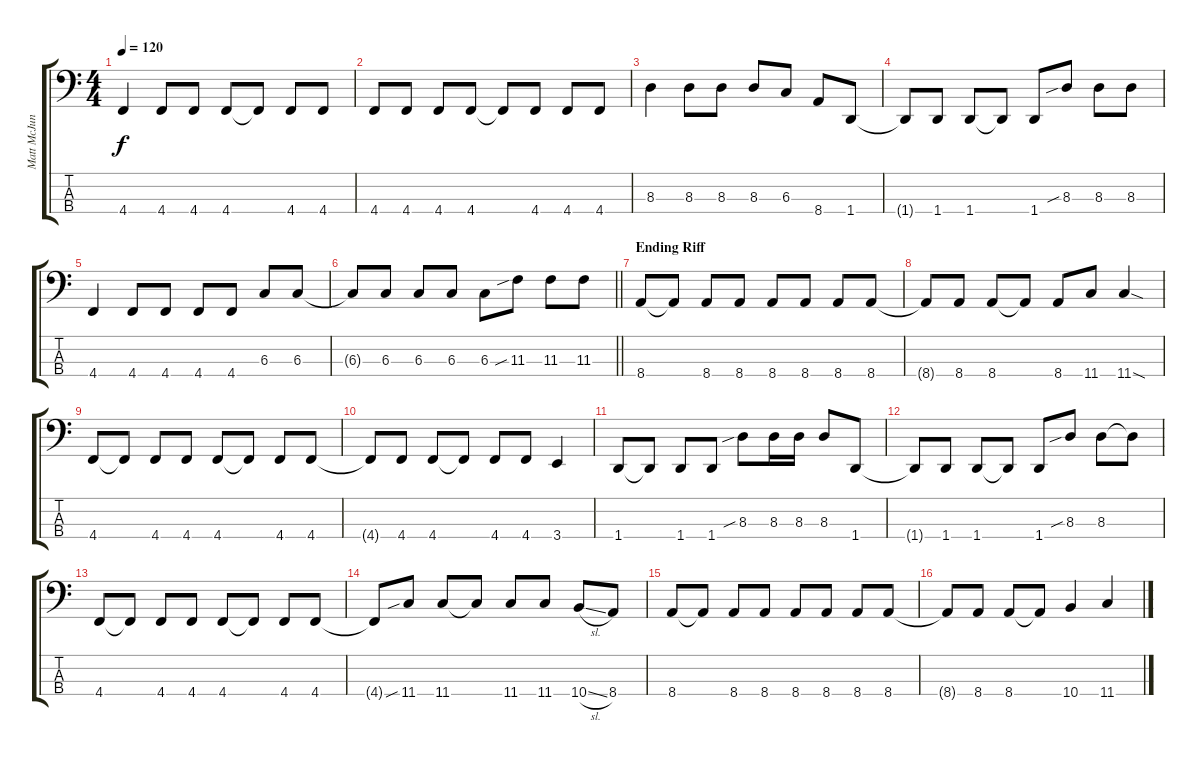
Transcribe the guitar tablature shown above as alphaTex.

\track ("Matt McJunkins" "Matt McJun") {instrument electricbasspick}
\staff {score tabs}
\tuning (E2 B1 Gb1 Db1) {hide}
\ts (4 4)
\tempo 120
\clef f4
\ks c
4.4.4{dy f} 4.4.8 4.4.8 4.4.8 4.4{t}.8 4.4.8 4.4.8 |
4.4.8 4.4.8 4.4.8 4.4.8 4.4{t}.8 4.4.8 4.4.8 4.4.8 |
8.3.4 8.3.8 8.3.8 8.3.8 6.3.8 8.4.8 1.4.8 |
1.4{t}.8 1.4.8 1.4.8 1.4{t}.8 1.4.8 8.3{sib}.8 8.3.8 8.3.8 |
4.4.4 4.4.8 4.4.8 4.4.8 4.4.8 6.3.8 6.3.8 |
\barLineRight lightlight
6.3{t}.8 6.3.8 6.3.8 6.3.8 6.3.8 11.3{sib}.8 11.3.8 11.3.8 |
\section ("" "Ending Riff")
8.4.8 8.4{t}.8 8.4.8 8.4.8 8.4.8 8.4.8 8.4.8 8.4.8 |
8.4{t}.8 8.4.8 8.4.8 8.4{t}.8 8.4.8 11.4.8 11.4{sod}.4 |
4.4.8 4.4{t}.8 4.4.8 4.4.8 4.4.8 4.4{t}.8 4.4.8 4.4.8 |
4.4{t}.8 4.4.8 4.4.8 4.4{t}.8 4.4.8 4.4.8 3.4.4 |
1.4.8 1.4{t}.8 1.4.8 1.4.8 8.3{sib}.8 8.3.16 8.3.16 8.3.8 1.4.8 |
1.4{t}.8 1.4.8 1.4.8 1.4{t}.8 1.4.8 8.3{sib}.8 8.3.8 8.3{t}.8 |
4.4.8 4.4{t}.8 4.4.8 4.4.8 4.4.8 4.4{t}.8 4.4.8 4.4.8 |
4.4{t}.8 11.4{sib}.8 11.4.8 11.4{t}.8 11.4.8 11.4.8 10.4{sl}.8 8.4.8 |
8.4.8 8.4{t}.8 8.4.8 8.4.8 8.4.8 8.4.8 8.4.8 8.4.8 |
8.4{t}.8 8.4.8 8.4.8 8.4{t}.8 10.4.4 11.4.4
